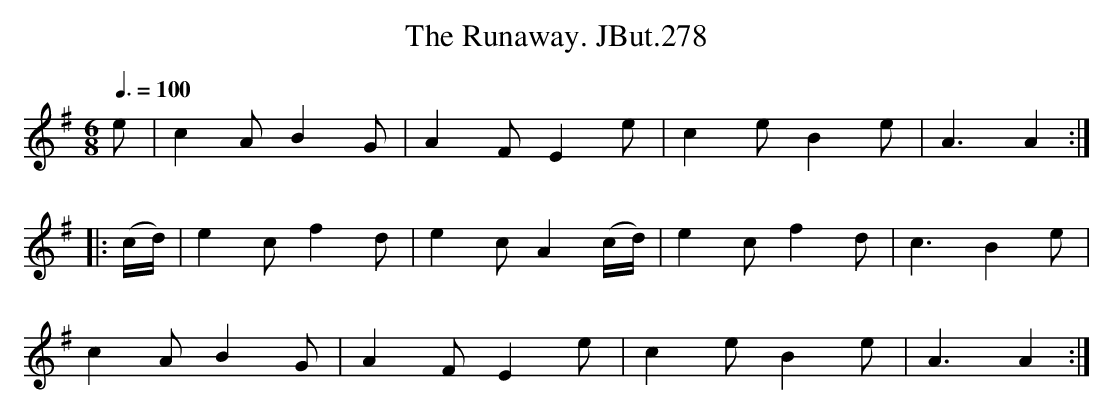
X:1
T:Runaway. JBut.278, The
M:6/8
L:1/8
Q:3/8=100
K:Ador
e|c2A B2G|A2F E2e|c2e B2e|A3 A2:|
|:(c/d/)|e2c f2d|e2c A2(c/d/)|e2c f2d|c3 B2e|
c2A B2G|A2F E2e|c2e B2e|A3 A2:|
